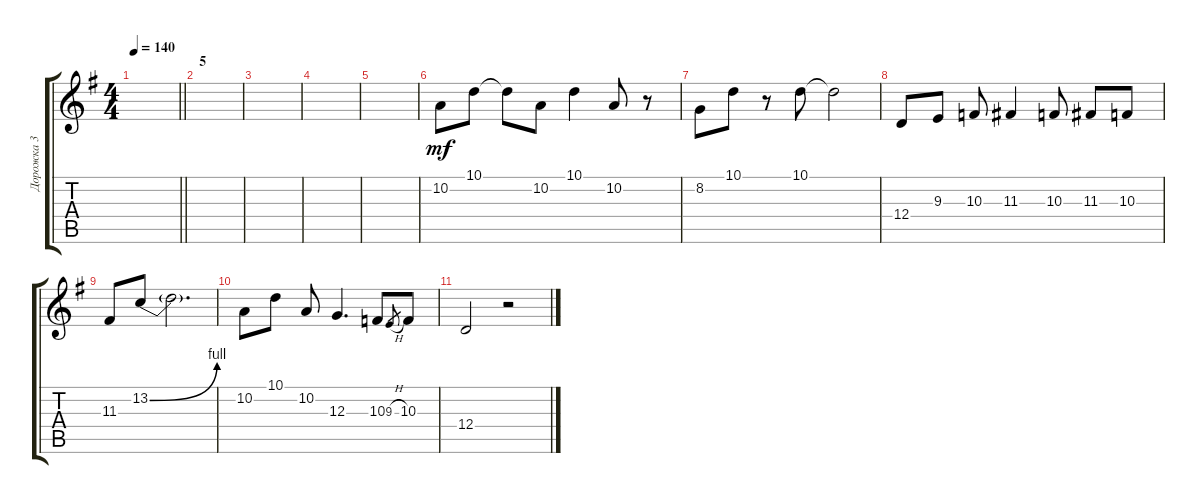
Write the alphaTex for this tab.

\track ("Дорожка 3" "Дорожка 3") {instrument frenchhorn}
\staff {score tabs}
\tuning (E4 B3 G3 D3 A2 E2) {hide}
\ts (4 4)
\tempo 140
\clef g2
\barLineRight lightlight
\ks g
|
\section ("" "5")
|
|
|
|
10.2.8{dy mf} 10.1.8 10.1{t}.8 10.2.8 10.1.4 10.2.8 r.8 |
8.2.8 10.1.8 r.8 10.1.8 10.1{t}.2 |
12.4.8 9.3.8 10.3.8 11.3.4 10.3.8 11.3.8 10.3.8 |
11.3.8 13.2{be (bend 0 0 60 4)}.8 13.2{t}.2{d} |
10.2.8 10.1.8 10.2.8 12.3.4{d} 10.3.8 9.3{h}.8{gr} 10.3.8 |
12.4.2 r.2
